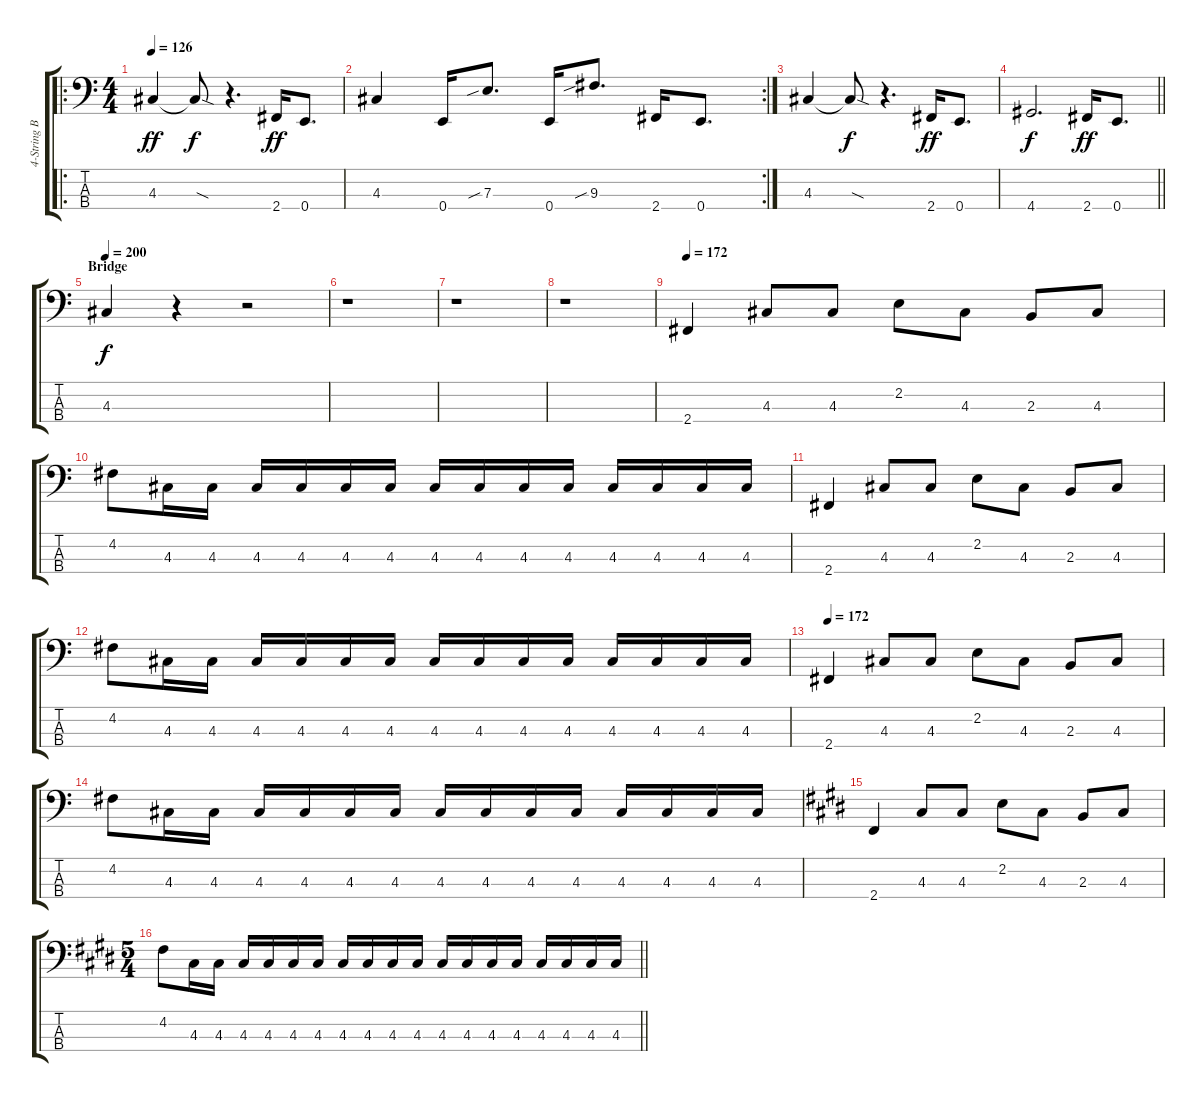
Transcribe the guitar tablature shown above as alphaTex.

\track ("4-String Bass" "4-String B") {instrument electricbasspick}
\staff {score tabs}
\tuning (G2 D2 A1 E1) {hide}
\ro
\ts (4 4)
\tempo 126
\clef f4
\ks c
4.3.4{dy ff} 4.3{sod t}.8{dy f} r.4{d} 2.4.16{dy ff} 0.4.8{d} |
\rc 2
4.3.4 0.4.16 7.3{sib}.8{d} 0.4.16 9.3{sib}.8{d} 2.4.16 0.4.8{d} |
4.3.4 4.3{sod t}.8{dy f} r.4{d} 2.4.16{dy ff} 0.4.8{d} |
\barLineRight lightlight
4.4.2{d dy f} 2.4.16{dy ff} 0.4.8{d} |
\section ("" "Bridge")
\tempo 200
4.3.4{dy f} r.4 r.2 |
r.1 |
r.1 |
r.1 |
\tempo 172
2.4.4 4.3.8 4.3.8 2.2.8 4.3.8 2.3.8 4.3.8 |
4.2.8 4.3.16 4.3.16 4.3.16 4.3.16 4.3.16 4.3.16 4.3.16 4.3.16 4.3.16 4.3.16 4.3.16 4.3.16 4.3.16 4.3.16 |
2.4.4 4.3.8 4.3.8 2.2.8 4.3.8 2.3.8 4.3.8 |
4.2.8 4.3.16 4.3.16 4.3.16 4.3.16 4.3.16 4.3.16 4.3.16 4.3.16 4.3.16 4.3.16 4.3.16 4.3.16 4.3.16 4.3.16 |
\tempo 172
2.4.4 4.3.8 4.3.8 2.2.8 4.3.8 2.3.8 4.3.8 |
4.2.8 4.3.16 4.3.16 4.3.16 4.3.16 4.3.16 4.3.16 4.3.16 4.3.16 4.3.16 4.3.16 4.3.16 4.3.16 4.3.16 4.3.16 |
\ks e
2.4.4 4.3.8 4.3.8 2.2.8 4.3.8 2.3.8 4.3.8 |
\ts (5 4)
\barLineRight lightlight
4.2.8 4.3.16 4.3.16 4.3.16 4.3.16 4.3.16 4.3.16 4.3.16 4.3.16 4.3.16 4.3.16 4.3.16 4.3.16 4.3.16 4.3.16 4.3.16 4.3.16 4.3.16 4.3.16
